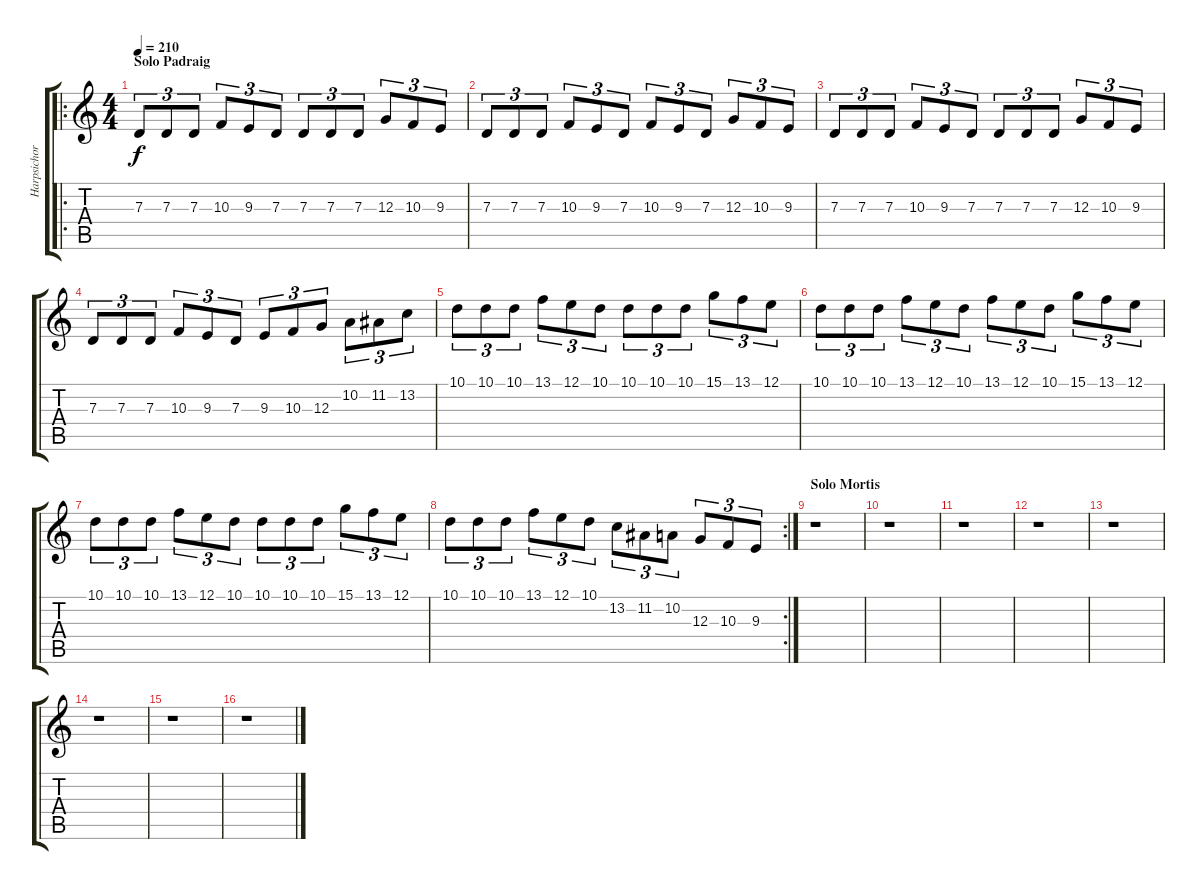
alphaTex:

\track ("Harpsichord" "Harpsichor") {instrument harpsichord}
\staff {score tabs}
\tuning (E4 B3 G3 D3 A2 E2) {hide}
\ro
\ts (4 4)
\section ("" "Solo Padraig")
\tempo 210
\clef g2
\ks c
7.3.8{tu (3 2) dy f} 7.3.8{tu (3 2)} 7.3.8{tu (3 2)} 10.3.8{tu (3 2)} 9.3.8{tu (3 2)} 7.3.8{tu (3 2)} 7.3.8{tu (3 2)} 7.3.8{tu (3 2)} 7.3.8{tu (3 2)} 12.3.8{tu (3 2)} 10.3.8{tu (3 2)} 9.3.8{tu (3 2)} |
7.3.8{tu (3 2)} 7.3.8{tu (3 2)} 7.3.8{tu (3 2)} 10.3.8{tu (3 2)} 9.3.8{tu (3 2)} 7.3.8{tu (3 2)} 10.3.8{tu (3 2)} 9.3.8{tu (3 2)} 7.3.8{tu (3 2)} 12.3.8{tu (3 2)} 10.3.8{tu (3 2)} 9.3.8{tu (3 2)} |
7.3.8{tu (3 2)} 7.3.8{tu (3 2)} 7.3.8{tu (3 2)} 10.3.8{tu (3 2)} 9.3.8{tu (3 2)} 7.3.8{tu (3 2)} 7.3.8{tu (3 2)} 7.3.8{tu (3 2)} 7.3.8{tu (3 2)} 12.3.8{tu (3 2)} 10.3.8{tu (3 2)} 9.3.8{tu (3 2)} |
7.3.8{tu (3 2)} 7.3.8{tu (3 2)} 7.3.8{tu (3 2)} 10.3.8{tu (3 2)} 9.3.8{tu (3 2)} 7.3.8{tu (3 2)} 9.3.8{tu (3 2)} 10.3.8{tu (3 2)} 12.3.8{tu (3 2)} 10.2.8{tu (3 2)} 11.2.8{tu (3 2)} 13.2.8{tu (3 2)} |
10.1.8{tu (3 2)} 10.1.8{tu (3 2)} 10.1.8{tu (3 2)} 13.1.8{tu (3 2)} 12.1.8{tu (3 2)} 10.1.8{tu (3 2)} 10.1.8{tu (3 2)} 10.1.8{tu (3 2)} 10.1.8{tu (3 2)} 15.1.8{tu (3 2)} 13.1.8{tu (3 2)} 12.1.8{tu (3 2)} |
10.1.8{tu (3 2)} 10.1.8{tu (3 2)} 10.1.8{tu (3 2)} 13.1.8{tu (3 2)} 12.1.8{tu (3 2)} 10.1.8{tu (3 2)} 13.1.8{tu (3 2)} 12.1.8{tu (3 2)} 10.1.8{tu (3 2)} 15.1.8{tu (3 2)} 13.1.8{tu (3 2)} 12.1.8{tu (3 2)} |
10.1.8{tu (3 2)} 10.1.8{tu (3 2)} 10.1.8{tu (3 2)} 13.1.8{tu (3 2)} 12.1.8{tu (3 2)} 10.1.8{tu (3 2)} 10.1.8{tu (3 2)} 10.1.8{tu (3 2)} 10.1.8{tu (3 2)} 15.1.8{tu (3 2)} 13.1.8{tu (3 2)} 12.1.8{tu (3 2)} |
\rc 2
10.1.8{tu (3 2)} 10.1.8{tu (3 2)} 10.1.8{tu (3 2)} 13.1.8{tu (3 2)} 12.1.8{tu (3 2)} 10.1.8{tu (3 2)} 13.2.8{tu (3 2)} 11.2.8{tu (3 2)} 10.2.8{tu (3 2)} 12.3.8{tu (3 2)} 10.3.8{tu (3 2)} 9.3.8{tu (3 2)} |
\section ("" "Solo Mortis")
r.1 |
r.1 |
r.1 |
r.1 |
r.1 |
r.1 |
r.1 |
r.1
